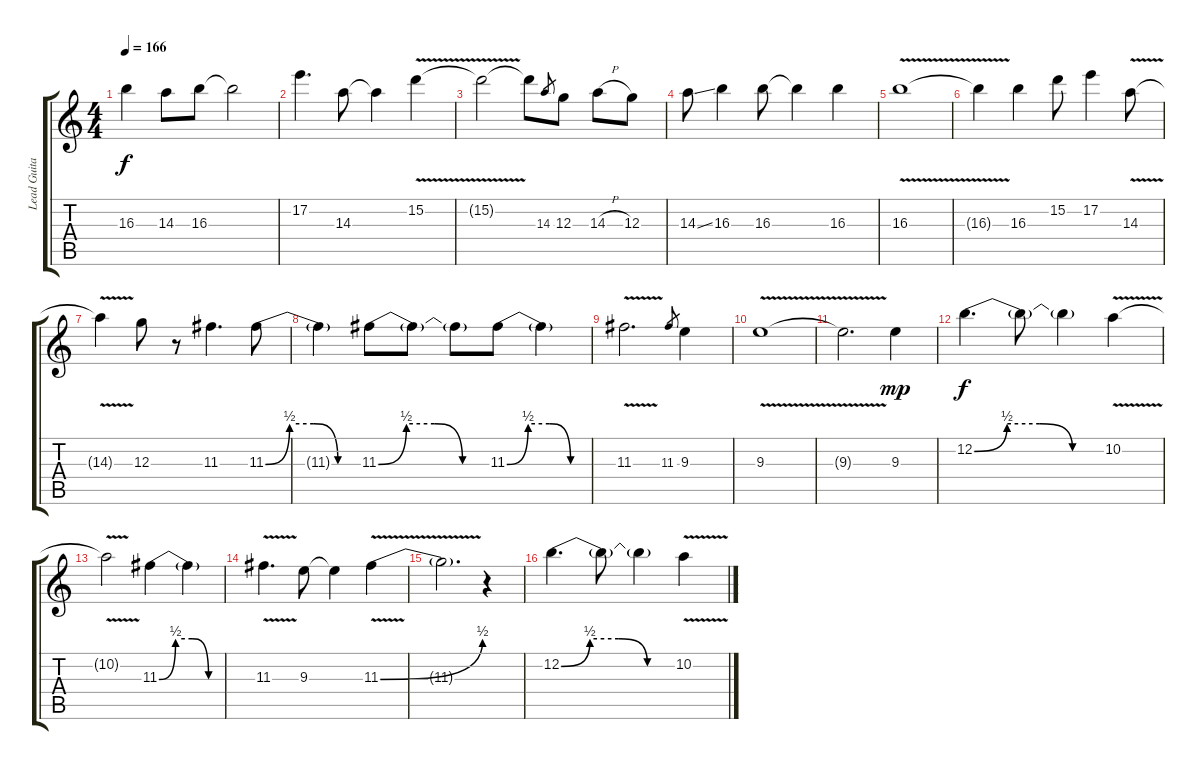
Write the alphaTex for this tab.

\track ("Lead Guitar" "Lead Guita") {instrument distortionguitar}
\staff {score tabs}
\tuning (E4 B3 G3 D3 A2 E2) {hide}
\ts (4 4)
\tempo 166
\clef g2
\ks c
16.3.4{dy f} 14.3.8 16.3.8 16.3{t}.2 |
17.2.4{d} 14.3.8 14.3{t}.4 15.2{v}.4 |
15.2{t}.2 15.2{t}.8 14.3.8{gr} 12.3.8 14.3{h}.8 12.3.8 |
14.3{ss}.8 16.3.4 16.3.8 16.3{t}.4 16.3.4 |
16.3{v}.1 |
16.3{t}.4 16.3.4 15.2.8 17.2.4 14.3{v}.8 |
14.3{t}.4 12.3.8 r.8 11.3.4{d} 11.3{be (custom 0 0 15 2 30 2 45 0 60 0)}.8 |
11.3{t}.4 11.3{be (custom 0 0 15 2 30 2 45 0 60 0)}.8 11.3{t}.8 11.3{t}.8 11.3{be (custom 0 0 15 2 30 2 45 0 60 0)}.8 11.3{t}.4 |
11.3{v}.2{d} 11.3.8{gr} 9.3.4 |
9.3{v}.1 |
9.3{t}.2{d} 9.3.4{dy mp} |
12.2{be (custom 0 0 15 2 30 2 45 0 60 0)}.4{d dy f} 12.2{t}.8 12.2{t}.4 10.2{v}.4 |
10.2{t}.2 11.3{be (custom 0 0 15 2 30 2 45 0 60 0)}.4 11.3{t}.4 |
11.3{v}.4{d} 9.3.8 9.3{t}.4 11.3{be (bend 0 0 60 2) v}.4 |
11.3{t}.2{d} r.4 |
12.2{be (custom 0 0 15 2 30 2 45 0 60 0)}.4{d} 12.2{t}.8 12.2{t}.4 10.2{v}.4
